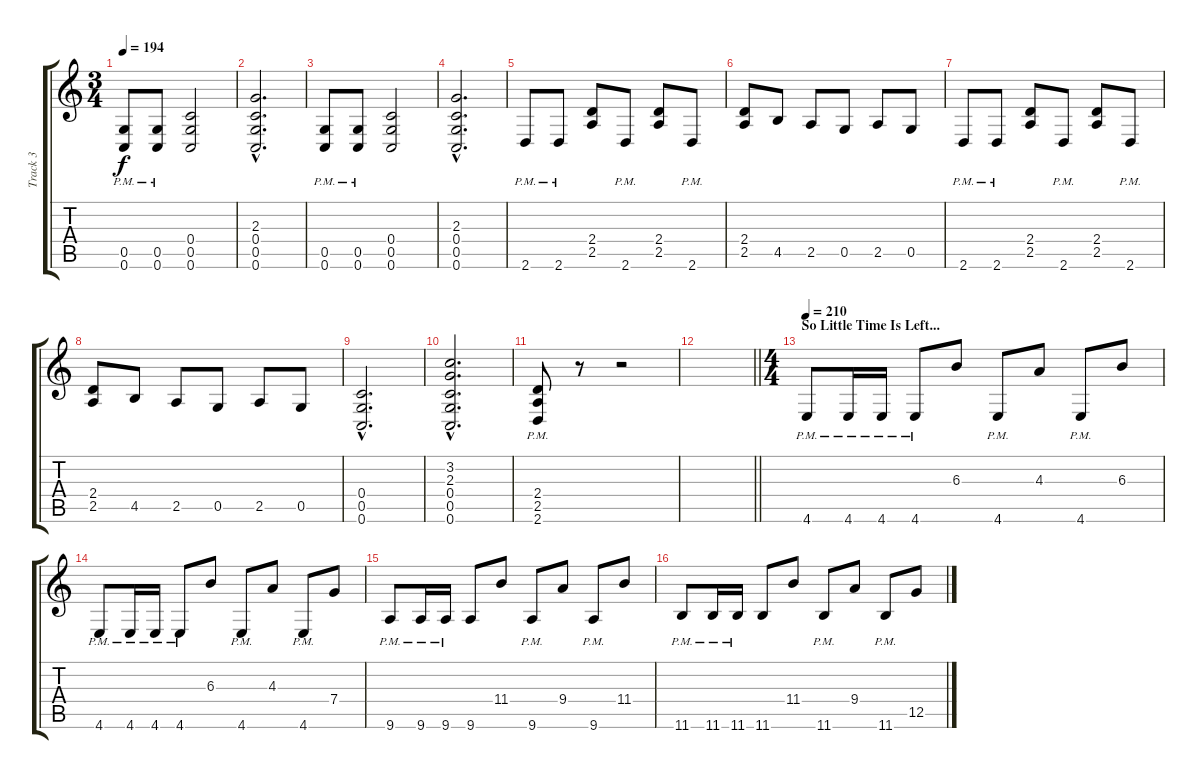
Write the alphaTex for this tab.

\track ("Track 3" "Track 3") {instrument overdrivenguitar}
\staff {score tabs}
\tuning (D4 A3 F3 C3 G2 C2) {hide}
\ts (3 4)
\tempo 194
\clef g2
\ks c
(0.5{pm} 0.6{pm}).8{dy f} (0.5{pm} 0.6{pm}).8 (0.4 0.5 0.6).2 |
(2.3{hac} 0.4{hac} 0.5{hac} 0.6{hac}).2{d} |
(0.5{pm} 0.6{pm}).8 (0.5{pm} 0.6{pm}).8 (0.4 0.5 0.6).2 |
(2.3{hac} 0.4{hac} 0.5{hac} 0.6{hac}).2{d} |
2.6{pm}.8 2.6{pm}.8 (2.4 2.5).8 2.6{pm}.8 (2.4 2.5).8 2.6{pm}.8 |
(2.4 2.5).8 4.5.8 2.5.8 0.5.8 2.5.8 0.5.8 |
2.6{pm}.8 2.6{pm}.8 (2.4 2.5).8 2.6{pm}.8 (2.4 2.5).8 2.6{pm}.8 |
(2.4 2.5).8 4.5.8 2.5.8 0.5.8 2.5.8 0.5.8 |
(0.4{hac} 0.5{hac} 0.6{hac}).2{d} |
(3.2{hac} 2.3{hac} 0.4{hac} 0.5{hac} 0.6{hac}).2{d} |
(2.4{pm} 2.5{pm} 2.6{pm}).8 r.8 r.2 |
\barLineRight lightlight
|
\ts (4 4)
\section ("" "So Little Time Is Left...")
\tempo 210
4.6{pm}.8 4.6{pm}.16 4.6{pm}.16 4.6{pm}.8 6.3.8 4.6{pm}.8 4.3.8 4.6{pm}.8 6.3.8 |
4.6{pm}.8 4.6{pm}.16 4.6{pm}.16 4.6{pm}.8 6.3.8 4.6{pm}.8 4.3.8 4.6{pm}.8 7.4.8 |
9.6{pm}.8 9.6{pm}.16 9.6{pm}.16 9.6.8 11.4.8 9.6{pm}.8 9.4.8 9.6{pm}.8 11.4.8 |
11.6{pm}.8 11.6{pm}.16 11.6{pm}.16 11.6.8 11.4.8 11.6{pm}.8 9.4.8 11.6{pm}.8 12.5.8
